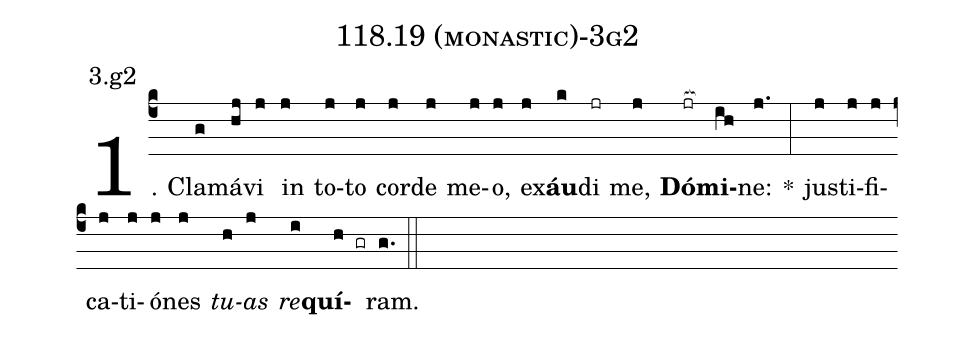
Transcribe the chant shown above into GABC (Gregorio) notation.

name: 118.19 (monastic)-3g2;
annotation: 3.g2;
%%
(c4)1. Cla(g)má(hj)vi(j) in(j) to(j)to(j) cor(j)de(j) me(j)o,(j) ex(j)<b>áu</b>(k)di(jr) me,(j) <b>Dó</b>(jr[ocb:1{])<b>mi</b>(ih[ocb:0}])ne:(j.) *(:) jus(j)ti(j)fi(j)ca(j)ti(j)ó(j)nes(j) <i>tu</i>(h)<i>as</i>(j) <i>re</i>(i)<b>quí</b>(h gr)ram.(g.) (::)
